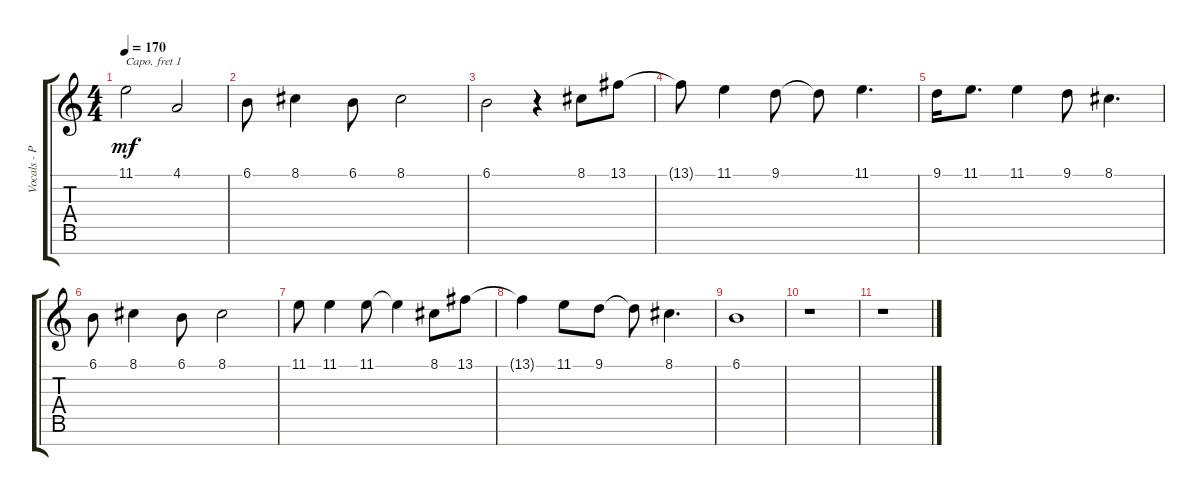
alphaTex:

\track ("Vocals - Pierre Bouvier" "Vocals - P") {instrument synthbrass2}
\staff {score tabs}
\capo 1
\tuning (E4 B3 G3 D3 A2 E2 B1) {hide}
\ts (4 4)
\tempo 170
\clef g2
\ks c
11.1{t}.2{dy mf} 4.1.2 |
6.1.8 8.1.4 6.1.8 8.1.2 |
6.1.2 r.4 8.1.8 13.1.8 |
13.1{t}.8 11.1.4 9.1.8 9.1{t}.8 11.1.4{d} |
9.1.16 11.1.8{d} 11.1.4 9.1.8 8.1.4{d} |
6.1.8 8.1.4 6.1.8 8.1.2 |
11.1.8 11.1.4 11.1.8 11.1{t}.4 8.1.8 13.1.8 |
13.1{t}.4 11.1.8 9.1.8 9.1{t}.8 8.1.4{d} |
6.1.1 |
r.1 |
r.1
